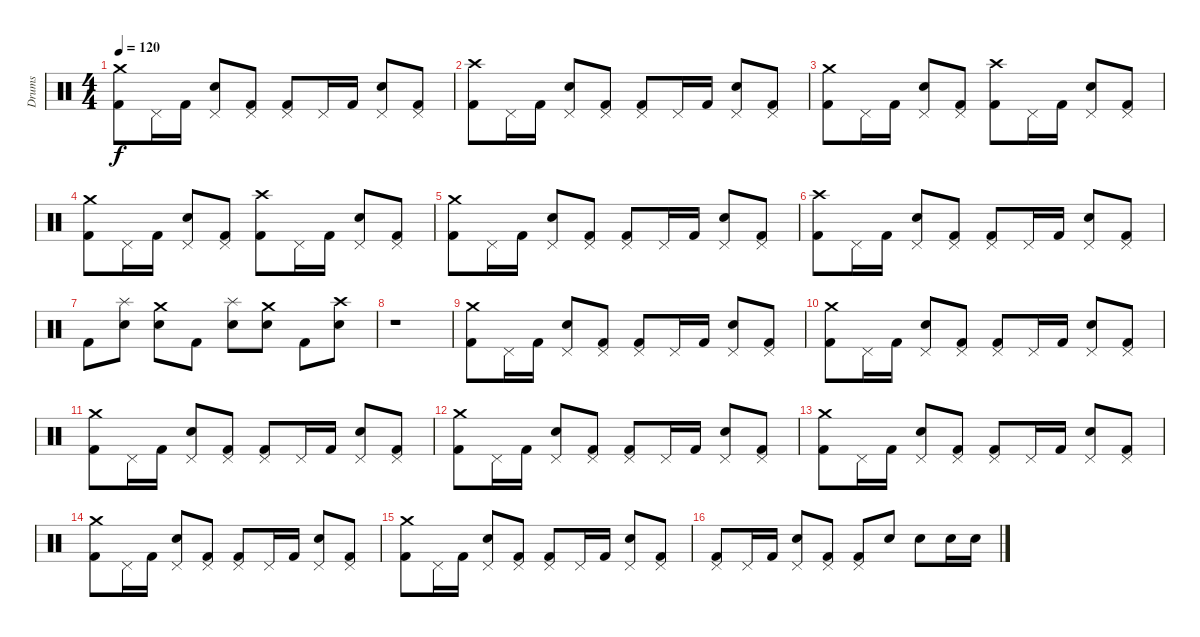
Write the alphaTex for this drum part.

\track ("Drums" "Drums") {instrument percussion}
\staff {score}
\articulation defaults
\ts (4 4)
\tempo 120
\clef neutral
\ks c
("Crash medium (hit)" "Kick (hit) 2").8{dy f} "Pedal Hi-Hat (hit)".16 "Kick (hit) 2".16 ("Pedal Hi-Hat (hit)" "Snare (hit) 2").8 ("Pedal Hi-Hat (hit)" "Kick (hit) 2").8 ("Pedal Hi-Hat (hit)" "Kick (hit) 2").8 "Pedal Hi-Hat (hit)".16 "Kick (hit) 2".16 ("Pedal Hi-Hat (hit)" "Snare (hit) 2").8 ("Pedal Hi-Hat (hit)" "Kick (hit) 2").8 |
("Crash high (hit)" "Kick (hit) 2").8 "Pedal Hi-Hat (hit)".16 "Kick (hit) 2".16 ("Pedal Hi-Hat (hit)" "Snare (hit) 2").8 ("Pedal Hi-Hat (hit)" "Kick (hit) 2").8 ("Pedal Hi-Hat (hit)" "Kick (hit) 2").8 "Pedal Hi-Hat (hit)".16 "Kick (hit) 2".16 ("Pedal Hi-Hat (hit)" "Snare (hit) 2").8 ("Pedal Hi-Hat (hit)" "Kick (hit) 2").8 |
("Crash medium (hit)" "Kick (hit) 2").8 "Pedal Hi-Hat (hit)".16 "Kick (hit) 2".16 ("Pedal Hi-Hat (hit)" "Snare (hit) 2").8 ("Pedal Hi-Hat (hit)" "Kick (hit) 2").8 ("Crash high (hit)" "Kick (hit) 2").8 "Pedal Hi-Hat (hit)".16 "Kick (hit) 2".16 ("Pedal Hi-Hat (hit)" "Snare (hit) 2").8 ("Pedal Hi-Hat (hit)" "Kick (hit) 2").8 |
("Crash medium (hit)" "Kick (hit) 2").8 "Pedal Hi-Hat (hit)".16 "Kick (hit) 2".16 ("Pedal Hi-Hat (hit)" "Snare (hit) 2").8 ("Pedal Hi-Hat (hit)" "Kick (hit) 2").8 ("Crash high (hit)" "Kick (hit) 2").8 "Pedal Hi-Hat (hit)".16 "Kick (hit) 2".16 ("Pedal Hi-Hat (hit)" "Snare (hit) 2").8 ("Pedal Hi-Hat (hit)" "Kick (hit) 2").8 |
("Crash medium (hit)" "Kick (hit) 2").8 "Pedal Hi-Hat (hit)".16 "Kick (hit) 2".16 ("Pedal Hi-Hat (hit)" "Snare (hit) 2").8 ("Pedal Hi-Hat (hit)" "Kick (hit) 2").8 ("Pedal Hi-Hat (hit)" "Kick (hit) 2").8 "Pedal Hi-Hat (hit)".16 "Kick (hit) 2".16 ("Pedal Hi-Hat (hit)" "Snare (hit) 2").8 ("Pedal Hi-Hat (hit)" "Kick (hit) 2").8 |
("Crash high (hit)" "Kick (hit) 2").8 "Pedal Hi-Hat (hit)".16 "Kick (hit) 2".16 ("Pedal Hi-Hat (hit)" "Snare (hit) 2").8 ("Pedal Hi-Hat (hit)" "Kick (hit) 2").8 ("Pedal Hi-Hat (hit)" "Kick (hit) 2").8 "Pedal Hi-Hat (hit)".16 "Kick (hit) 2".16 ("Pedal Hi-Hat (hit)" "Snare (hit) 2").8 ("Pedal Hi-Hat (hit)" "Kick (hit) 2").8 |
"Kick (hit) 2".8 ("Splash (hit)" "Snare (hit) 2").8 ("Crash medium (hit)" "Snare (hit) 2").8 "Kick (hit) 2".8 ("Splash (hit)" "Snare (hit) 2").8 ("Crash medium (hit)" "Snare (hit) 2").8 "Kick (hit) 2".8 ("Crash high (hit)" "Snare (hit) 2").8 |
r.1 |
("Crash medium (hit)" "Kick (hit) 2").8 "Pedal Hi-Hat (hit)".16 "Kick (hit) 2".16 ("Pedal Hi-Hat (hit)" "Snare (hit) 2").8 ("Pedal Hi-Hat (hit)" "Kick (hit) 2").8 ("Pedal Hi-Hat (hit)" "Kick (hit) 2").8 "Pedal Hi-Hat (hit)".16 "Kick (hit) 2".16 ("Pedal Hi-Hat (hit)" "Snare (hit) 2").8 ("Pedal Hi-Hat (hit)" "Kick (hit) 2").8 |
("Crash medium (hit)" "Kick (hit) 2").8 "Pedal Hi-Hat (hit)".16 "Kick (hit) 2".16 ("Pedal Hi-Hat (hit)" "Snare (hit) 2").8 ("Pedal Hi-Hat (hit)" "Kick (hit) 2").8 ("Pedal Hi-Hat (hit)" "Kick (hit) 2").8 "Pedal Hi-Hat (hit)".16 "Kick (hit) 2".16 ("Pedal Hi-Hat (hit)" "Snare (hit) 2").8 ("Pedal Hi-Hat (hit)" "Kick (hit) 2").8 |
("Crash medium (hit)" "Kick (hit) 2").8 "Pedal Hi-Hat (hit)".16 "Kick (hit) 2".16 ("Pedal Hi-Hat (hit)" "Snare (hit) 2").8 ("Pedal Hi-Hat (hit)" "Kick (hit) 2").8 ("Pedal Hi-Hat (hit)" "Kick (hit) 2").8 "Pedal Hi-Hat (hit)".16 "Kick (hit) 2".16 ("Pedal Hi-Hat (hit)" "Snare (hit) 2").8 ("Pedal Hi-Hat (hit)" "Kick (hit) 2").8 |
("Crash medium (hit)" "Kick (hit) 2").8 "Pedal Hi-Hat (hit)".16 "Kick (hit) 2".16 ("Pedal Hi-Hat (hit)" "Snare (hit) 2").8 ("Pedal Hi-Hat (hit)" "Kick (hit) 2").8 ("Pedal Hi-Hat (hit)" "Kick (hit) 2").8 "Pedal Hi-Hat (hit)".16 "Kick (hit) 2".16 ("Pedal Hi-Hat (hit)" "Snare (hit) 2").8 ("Pedal Hi-Hat (hit)" "Kick (hit) 2").8 |
("Crash medium (hit)" "Kick (hit) 2").8 "Pedal Hi-Hat (hit)".16 "Kick (hit) 2".16 ("Pedal Hi-Hat (hit)" "Snare (hit) 2").8 ("Pedal Hi-Hat (hit)" "Kick (hit) 2").8 ("Pedal Hi-Hat (hit)" "Kick (hit) 2").8 "Pedal Hi-Hat (hit)".16 "Kick (hit) 2".16 ("Pedal Hi-Hat (hit)" "Snare (hit) 2").8 ("Pedal Hi-Hat (hit)" "Kick (hit) 2").8 |
("Crash medium (hit)" "Kick (hit) 2").8 "Pedal Hi-Hat (hit)".16 "Kick (hit) 2".16 ("Pedal Hi-Hat (hit)" "Snare (hit) 2").8 ("Pedal Hi-Hat (hit)" "Kick (hit) 2").8 ("Pedal Hi-Hat (hit)" "Kick (hit) 2").8 "Pedal Hi-Hat (hit)".16 "Kick (hit) 2".16 ("Pedal Hi-Hat (hit)" "Snare (hit) 2").8 ("Pedal Hi-Hat (hit)" "Kick (hit) 2").8 |
("Crash medium (hit)" "Kick (hit) 2").8 "Pedal Hi-Hat (hit)".16 "Kick (hit) 2".16 ("Pedal Hi-Hat (hit)" "Snare (hit) 2").8 ("Pedal Hi-Hat (hit)" "Kick (hit) 2").8 ("Pedal Hi-Hat (hit)" "Kick (hit) 2").8 "Pedal Hi-Hat (hit)".16 "Kick (hit) 2".16 ("Pedal Hi-Hat (hit)" "Snare (hit) 2").8 ("Pedal Hi-Hat (hit)" "Kick (hit) 2").8 |
("Pedal Hi-Hat (hit)" "Kick (hit) 2").8 "Pedal Hi-Hat (hit)".16 "Kick (hit) 2".16 ("Pedal Hi-Hat (hit)" "Snare (hit) 2").8 ("Pedal Hi-Hat (hit)" "Kick (hit) 2").8 ("Pedal Hi-Hat (hit)" "Kick (hit) 2").8 "Snare (hit) 2".8 "Snare (hit) 2".8 "Snare (hit) 2".16 "Snare (hit) 2".16
